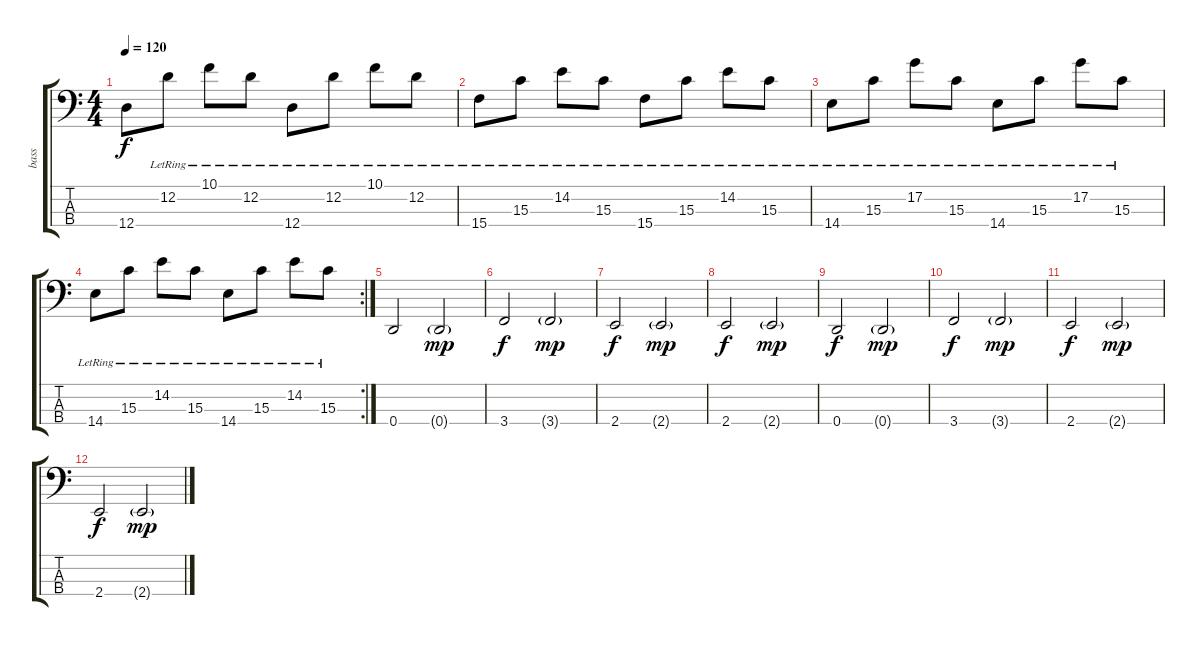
\track ("bass" "bass") {instrument slapbass2}
\staff {score tabs}
\tuning (G2 D2 A1 D1) {hide}
\ts (4 4)
\tempo 120
\clef f4
\ks c
12.4.8{dy f} 12.2{lr}.8 10.1{lr}.8 12.2{lr}.8 12.4{lr}.8 12.2{lr}.8 10.1{lr}.8 12.2{lr}.8 |
15.4{lr}.8 15.3{lr}.8 14.2{lr}.8 15.3{lr}.8 15.4{lr}.8 15.3{lr}.8 14.2{lr}.8 15.3{lr}.8 |
14.4{lr}.8 15.3{lr}.8 17.2{lr}.8 15.3{lr}.8 14.4{lr}.8 15.3{lr}.8 17.2{lr}.8 15.3{lr}.8 |
\rc 2
14.4{lr}.8 15.3{lr}.8 14.2{lr}.8 15.3{lr}.8 14.4{lr}.8 15.3{lr}.8 14.2{lr}.8 15.3{lr}.8 |
0.4.2 0.4{g}.2{dy mp} |
3.4.2{dy f} 3.4{g}.2{dy mp} |
2.4.2{dy f} 2.4{g}.2{dy mp} |
2.4.2{dy f} 2.4{g}.2{dy mp} |
0.4.2{dy f} 0.4{g}.2{dy mp} |
3.4.2{dy f} 3.4{g}.2{dy mp} |
2.4.2{dy f} 2.4{g}.2{dy mp} |
2.4.2{dy f} 2.4{g}.2{dy mp}
